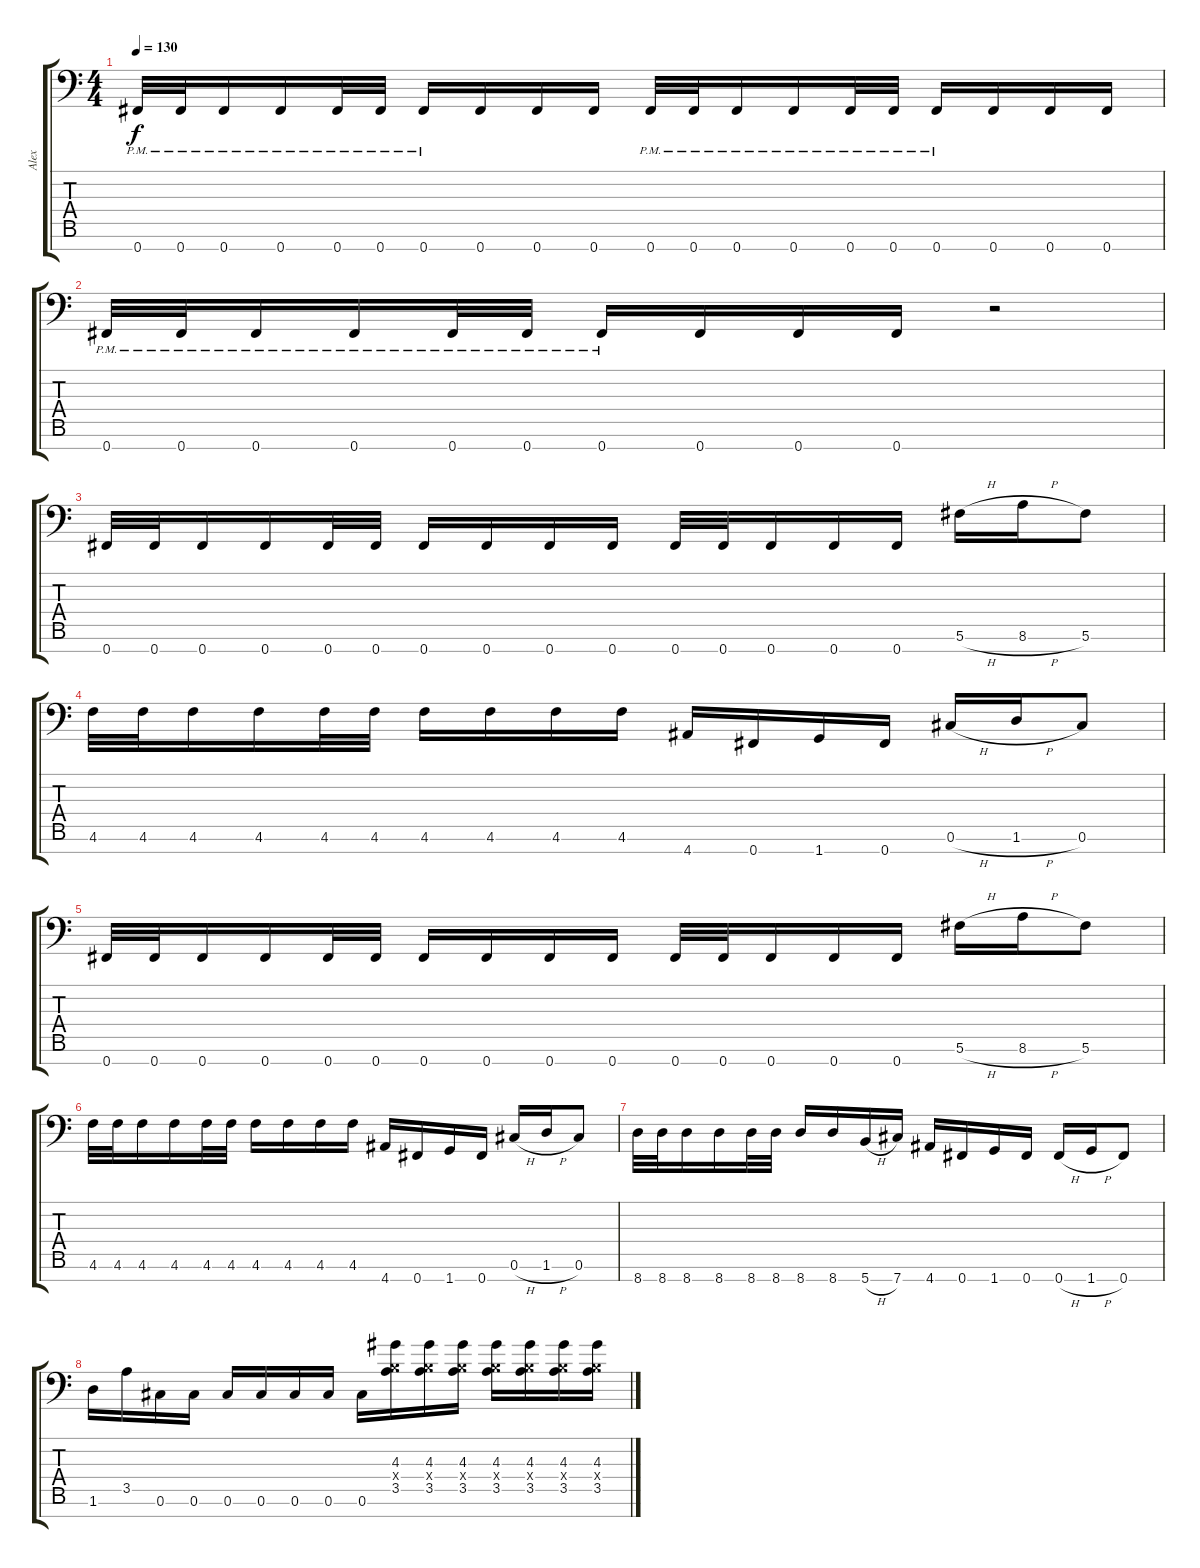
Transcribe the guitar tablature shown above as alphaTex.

\track ("Alex" "Alex") {instrument overdrivenguitar}
\staff {score tabs}
\tuning (Db4 Ab3 E3 B2 Gb2 Db2 Gb1) {hide}
\ts (4 4)
\tempo 130
\clef f4
\ks c
0.7{pm}.32{dy f} 0.7{pm}.32 0.7{pm}.16 0.7{pm}.16 0.7{pm}.32 0.7{pm}.32 0.7{pm}.16 0.7.16 0.7.16 0.7.16 0.7{pm}.32 0.7{pm}.32 0.7{pm}.16 0.7{pm}.16 0.7{pm}.32 0.7{pm}.32 0.7{pm}.16 0.7.16 0.7.16 0.7.16 |
0.7{pm}.32 0.7{pm}.32 0.7{pm}.16 0.7{pm}.16 0.7{pm}.32 0.7{pm}.32 0.7{pm}.16 0.7.16 0.7.16 0.7.16 r.2 |
0.7.32 0.7.32 0.7.16 0.7.16 0.7.32 0.7.32 0.7.16 0.7.16 0.7.16 0.7.16 0.7.32 0.7.32 0.7.16 0.7.16 0.7.16 5.6{h}.16 8.6{h}.16 5.6.8 |
4.6.32 4.6.32 4.6.16 4.6.16 4.6.32 4.6.32 4.6.16 4.6.16 4.6.16 4.6.16 4.7.16 0.7.16 1.7.16 0.7.16 0.6{h}.16 1.6{h}.16 0.6.8 |
0.7.32 0.7.32 0.7.16 0.7.16 0.7.32 0.7.32 0.7.16 0.7.16 0.7.16 0.7.16 0.7.32 0.7.32 0.7.16 0.7.16 0.7.16 5.6{h}.16 8.6{h}.16 5.6.8 |
4.6.32 4.6.32 4.6.16 4.6.16 4.6.32 4.6.32 4.6.16 4.6.16 4.6.16 4.6.16 4.7.16 0.7.16 1.7.16 0.7.16 0.6{h}.16 1.6{h}.16 0.6.8 |
8.7.32 8.7.32 8.7.16 8.7.16 8.7.32 8.7.32 8.7.16 8.7.16 5.7{h}.16 7.7.16 4.7.16 0.7.16 1.7.16 0.7.16 0.7{h}.16 1.7{h}.16 0.7.8 |
1.6.16 3.5.16 0.6.16 0.6.16 0.6.16 0.6.16 0.6.16 0.6.16 0.6.16 (4.3 0.4{x} 3.5).16 (4.3 0.4{x} 3.5).16 (4.3 0.4{x} 3.5).16 (4.3 0.4{x} 3.5).16 (4.3 0.4{x} 3.5).16 (4.3 0.4{x} 3.5).16 (4.3 0.4{x} 3.5).16
